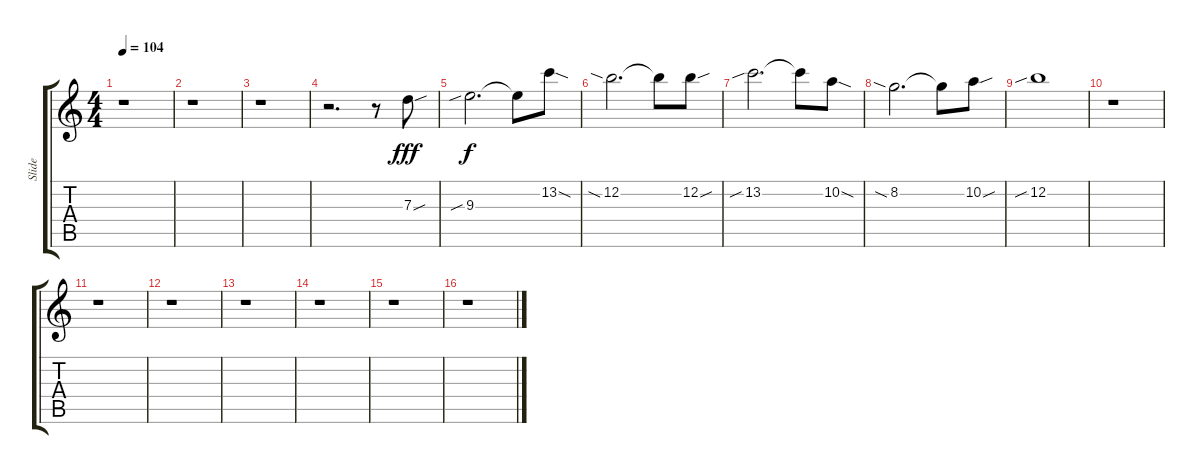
\track ("Slide" "Slide") {instrument electricguitarjazz}
\staff {score tabs}
\tuning (E4 B3 G3 D3 A2 E2) {hide}
\ts (4 4)
\tempo 104
\clef g2
\ks c
r.1{dy fff} |
r.1 |
r.1 |
r.2{d} r.8 7.3{sou}.8 |
9.3{sib}.2{d dy f} 9.3{t}.8 13.2{sod}.8 |
12.2{sia}.2{d} 12.2{t}.8 12.2{sou}.8 |
13.2{sib}.2{d} 13.2{t}.8 10.2{sod}.8 |
8.2{sia}.2{d} 8.2{t}.8 10.2{sou}.8 |
12.2{sib}.1 |
r.1 |
r.1 |
r.1 |
r.1 |
r.1 |
r.1 |
r.1
